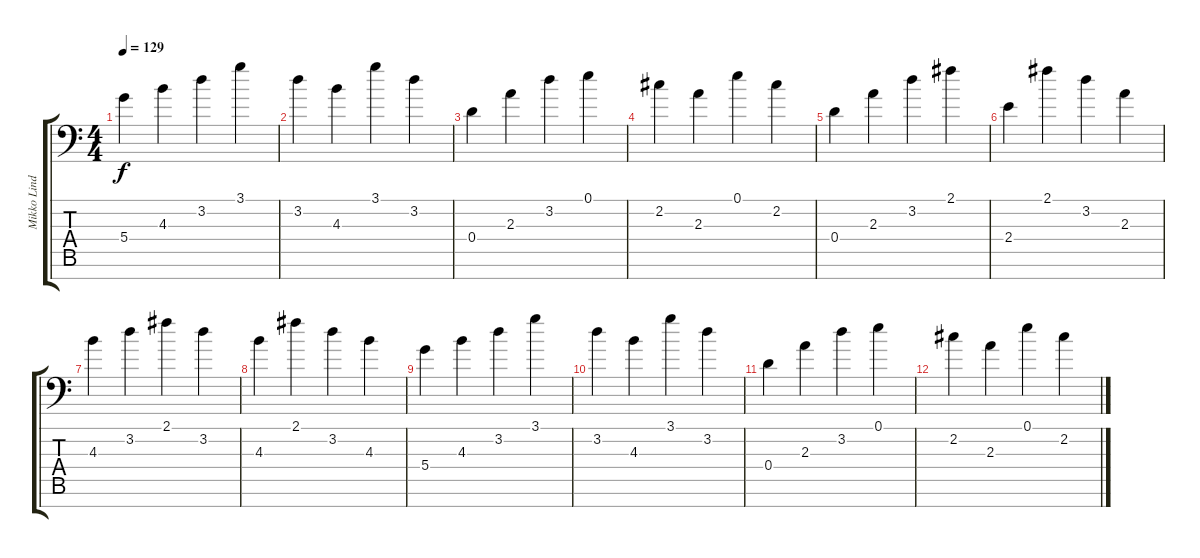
\track ("Mikko Lindström" "Mikko Lind") {instrument acousticguitarsteel}
\staff {score tabs}
\tuning (E4 B3 G3 D3 A2 E2 C-1) {hide}
\ts (4 4)
\tempo 129
\clef f4
\ks c
5.4.4{dy f} 4.3.4 3.2.4 3.1.4 |
3.2.4 4.3.4 3.1.4 3.2.4 |
0.4.4 2.3.4 3.2.4 0.1.4 |
2.2.4 2.3.4 0.1.4 2.2.4 |
0.4.4 2.3.4 3.2.4 2.1.4 |
2.4.4 2.1.4 3.2.4 2.3.4 |
4.3.4 3.2.4 2.1.4 3.2.4 |
4.3.4 2.1.4 3.2.4 4.3.4 |
5.4.4 4.3.4 3.2.4 3.1.4 |
3.2.4 4.3.4 3.1.4 3.2.4 |
0.4.4 2.3.4 3.2.4 0.1.4 |
2.2.4 2.3.4 0.1.4 2.2.4
